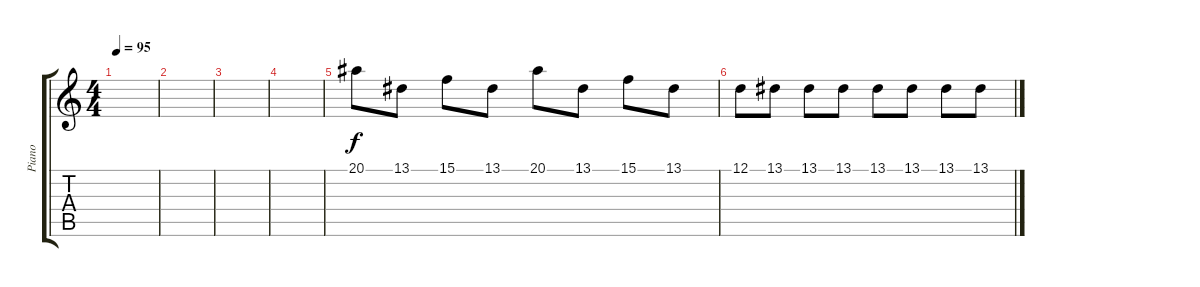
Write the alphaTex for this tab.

\track ("Piano" "Piano") {instrument electricgrandpiano}
\staff {score tabs}
\tuning (D4 A3 F3 C3 G2 C2) {hide}
\ts (4 4)
\tempo 95
\clef g2
\ks c
|
|
|
|
20.1.8 13.1.8 15.1.8 13.1.8 20.1.8 13.1.8 15.1.8 13.1.8 |
12.1.8 13.1.8 13.1.8 13.1.8 13.1.8 13.1.8 13.1.8 13.1.8
